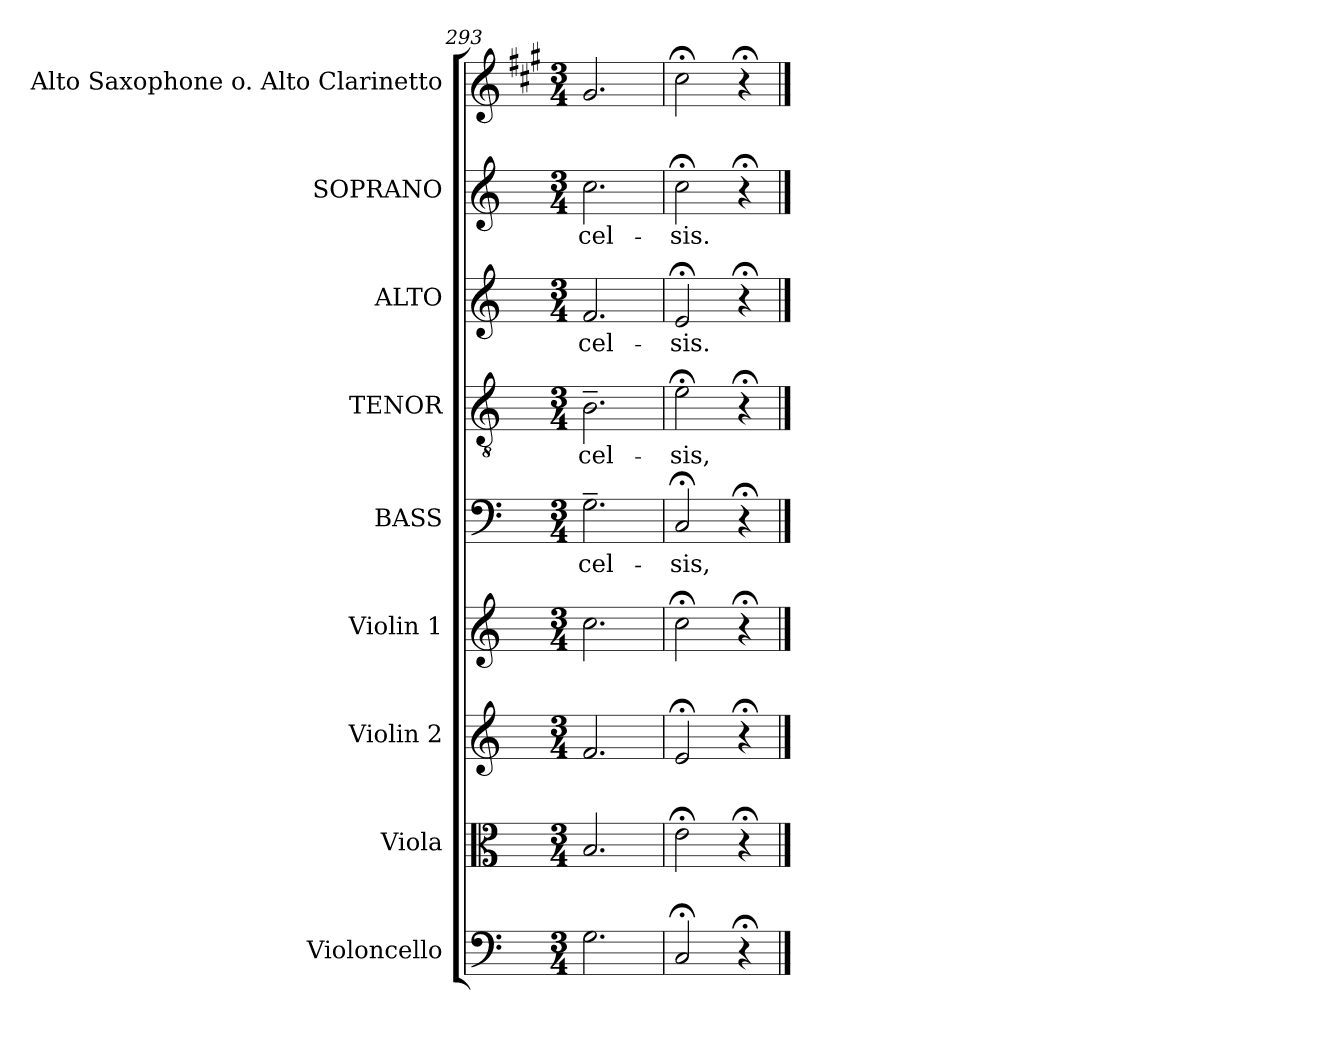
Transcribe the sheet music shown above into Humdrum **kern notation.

**kern	**kern	**kern	**kern	**kern	**text	**kern	**text	**kern	**text	**kern	**text	**kern
*part9	*part8	*part7	*part6	*part5	*part5	*part4	*part4	*part3	*part3	*part2	*part2	*part1
*staff9	*staff8	*staff7	*staff6	*staff5	*staff5	*staff4	*staff4	*staff3	*staff3	*staff2	*staff2	*staff1
*I"Violoncello	*I"Viola	*I"Violin 2	*I"Violin 1	*I"BASS	*	*I"TENOR	*	*I"ALTO	*	*I"SOPRANO	*	*I"Alto Saxophone o. Alto Clarinetto
*I'Vc.	*I'Vla.	*I'Vln. 2	*I'Vln. 1	*I'B.	*	*I'T.	*	*I'A.	*	*I'S.	*	*I'Alto Sax. o. Alto Clar.
*clefF4	*clefC3	*clefG2	*clefG2	*clefF4	*	*clefGv2	*	*clefG2	*	*clefG2	*	*clefG2
*	*	*	*	*	*	*ITrd7c12	*	*	*	*	*	*ITrd5c9
*k[]	*k[]	*k[]	*k[]	*k[]	*	*k[]	*	*k[]	*	*k[]	*	*k[]
*C:	*C:	*C:	*C:	*C:	*	*C:	*	*C:	*	*C:	*	*C:
*M3/4	*M3/4	*M3/4	*M3/4	*M3/4	*	*M3/4	*	*M3/4	*	*M3/4	*	*M3/4
=293	=293	=293	=293	=293	=293	=293	=293	=293	=293	=293	=293	=293
!	!	!	!	!	!LO:LY:b:color=#000000	!	!	!	!	!	!	!
!	!	!	!	!	!	!	!LO:LY:b:color=#000000	!	!	!	!	!
!	!	!	!	!	!	!	!	!	!LO:LY:b:color=#000000	!	!	!
!	!	!	!	!	!	!	!	!	!	!	!LO:LY:b:color=#000000	!
2.Gi\	2.Bi/	2.fi/	2.cci\	2.G~i\	-cel-	2.BB~i\	-cel-	2.fi/	-cel-	2.cci\	-cel-	2.Bi/
=294	=294	=294	=294	=294	=294	=294	=294	=294	=294	=294	=294	=294
!	!	!	!	!	!LO:LY:b:color=#000000	!	!	!	!	!	!	!
!	!	!	!	!	!	!	!LO:LY:b:color=#000000	!	!	!	!	!
!	!	!	!	!	!	!	!	!	!LO:LY:b:color=#000000	!	!	!
!	!	!	!	!	!	!	!	!	!	!	!LO:LY:b:color=#000000	!
2C;i/	2e;i\	2e;i/	2cc;i\	2C;i/	-sis,	2E;i\	-sis,	2e;i/	-sis.	2cc;i\	-sis.	2e;i\
4r;	4r;	4r;	4r;	4r;	.	4r;	.	4r;	.	4r;	.	4r;
==	==	==	==	==	==	==	==	==	==	==	==	==
*-	*-	*-	*-	*-	*-	*-	*-	*-	*-	*-	*-	*-
